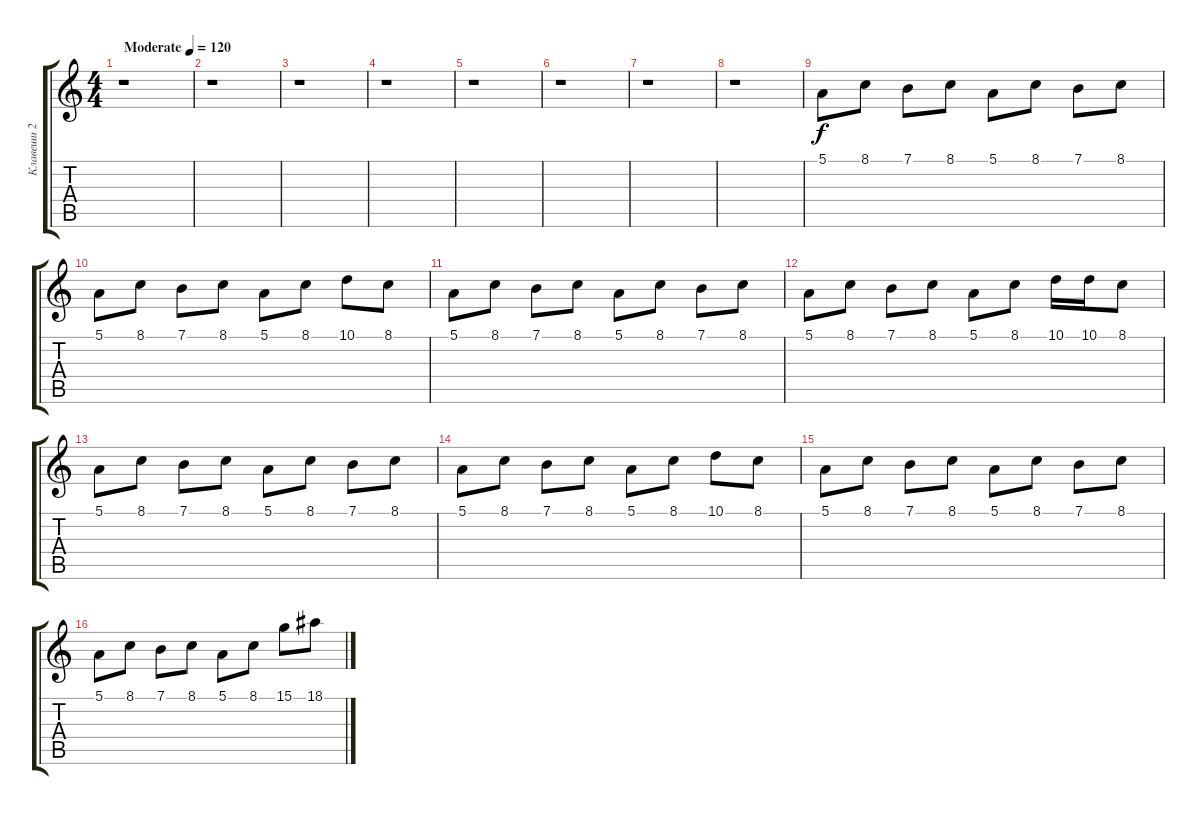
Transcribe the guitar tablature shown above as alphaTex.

\track ("Клавеши 2" "Клавеши 2") {instrument pad1newage}
\staff {score tabs}
\tuning (E4 B3 G3 D3 A2 E2) {hide}
\ts (4 4)
\tempo (120 "Moderate")
\clef g2
\ks c
r.1{dy f instrument pad1newage} |
r.1 |
r.1 |
r.1 |
r.1 |
r.1 |
r.1 |
r.1 |
5.1.8 8.1.8 7.1.8 8.1.8 5.1.8 8.1.8 7.1.8 8.1.8 |
5.1.8 8.1.8 7.1.8 8.1.8 5.1.8 8.1.8 10.1.8 8.1.8 |
5.1.8 8.1.8 7.1.8 8.1.8 5.1.8 8.1.8 7.1.8 8.1.8 |
5.1.8 8.1.8 7.1.8 8.1.8 5.1.8 8.1.8 10.1.16 10.1.16 8.1.8 |
5.1.8 8.1.8 7.1.8 8.1.8 5.1.8 8.1.8 7.1.8 8.1.8 |
5.1.8 8.1.8 7.1.8 8.1.8 5.1.8 8.1.8 10.1.8 8.1.8 |
5.1.8 8.1.8 7.1.8 8.1.8 5.1.8 8.1.8 7.1.8 8.1.8 |
5.1.8 8.1.8 7.1.8 8.1.8 5.1.8 8.1.8 15.1.8 18.1.8
